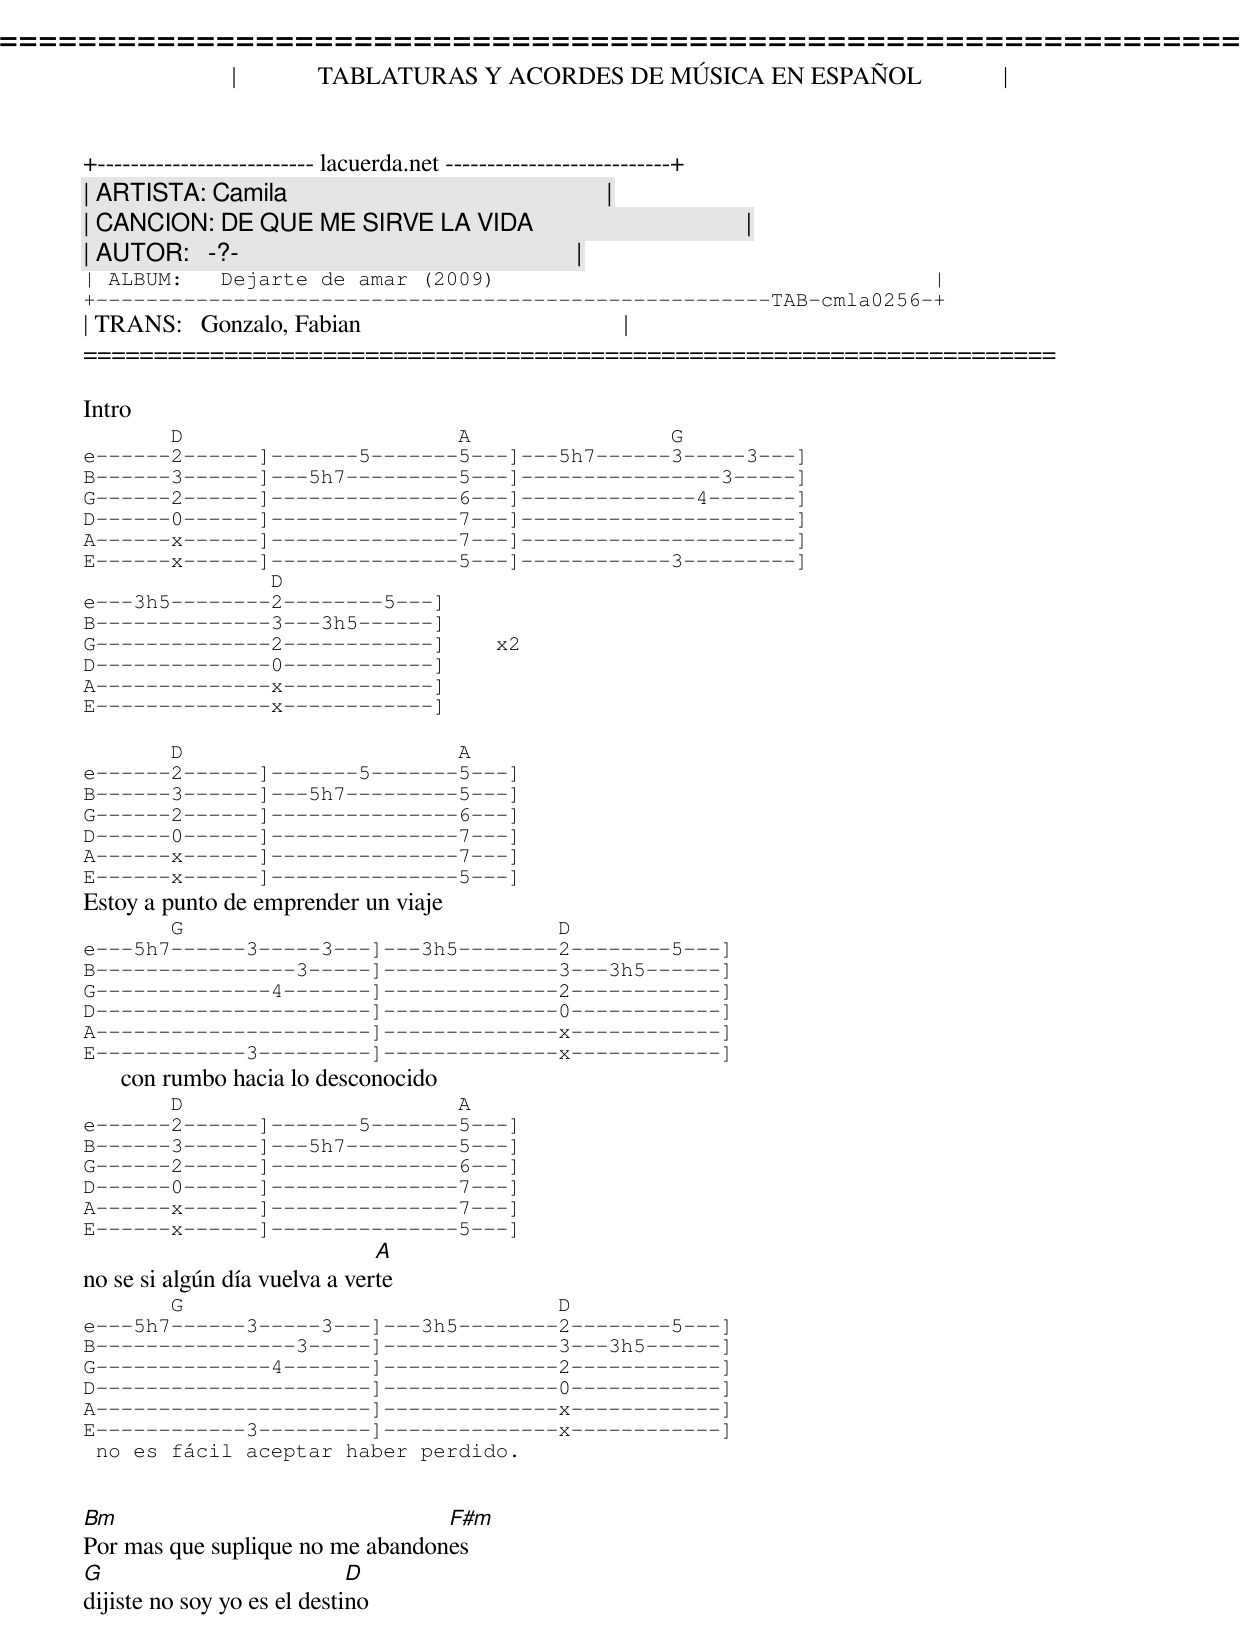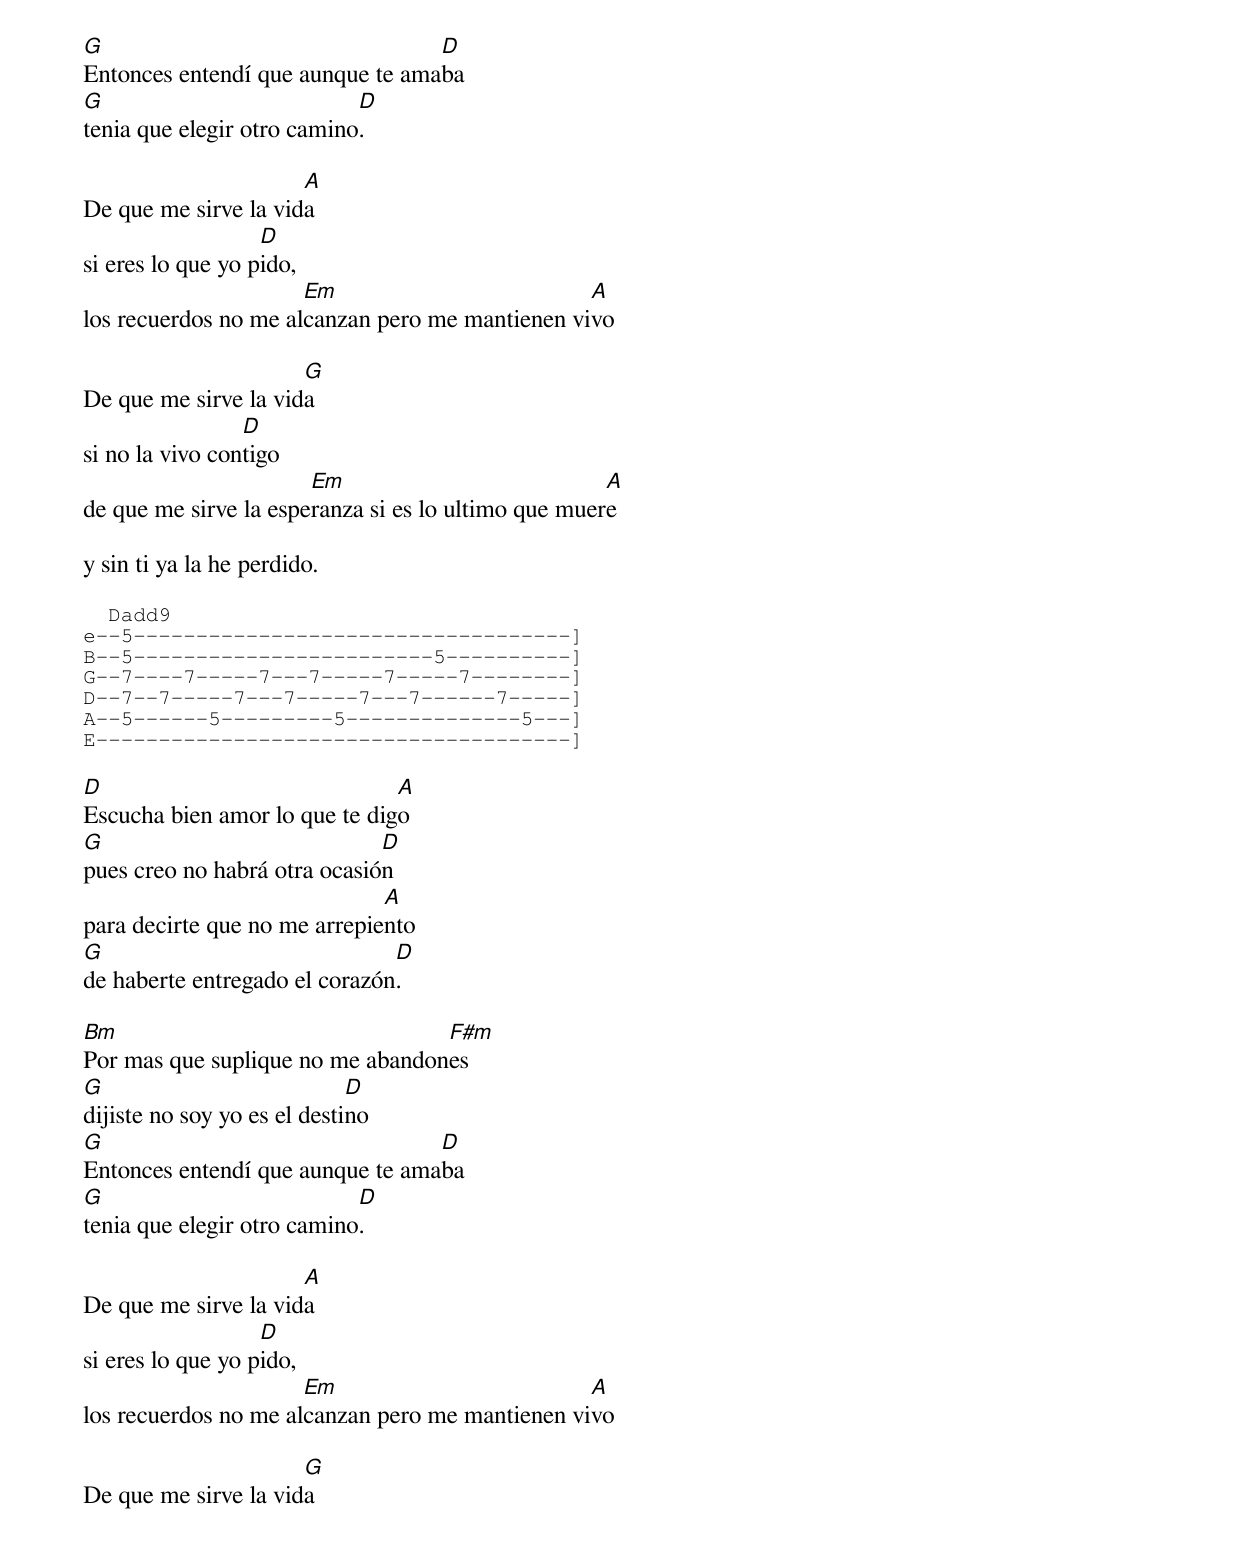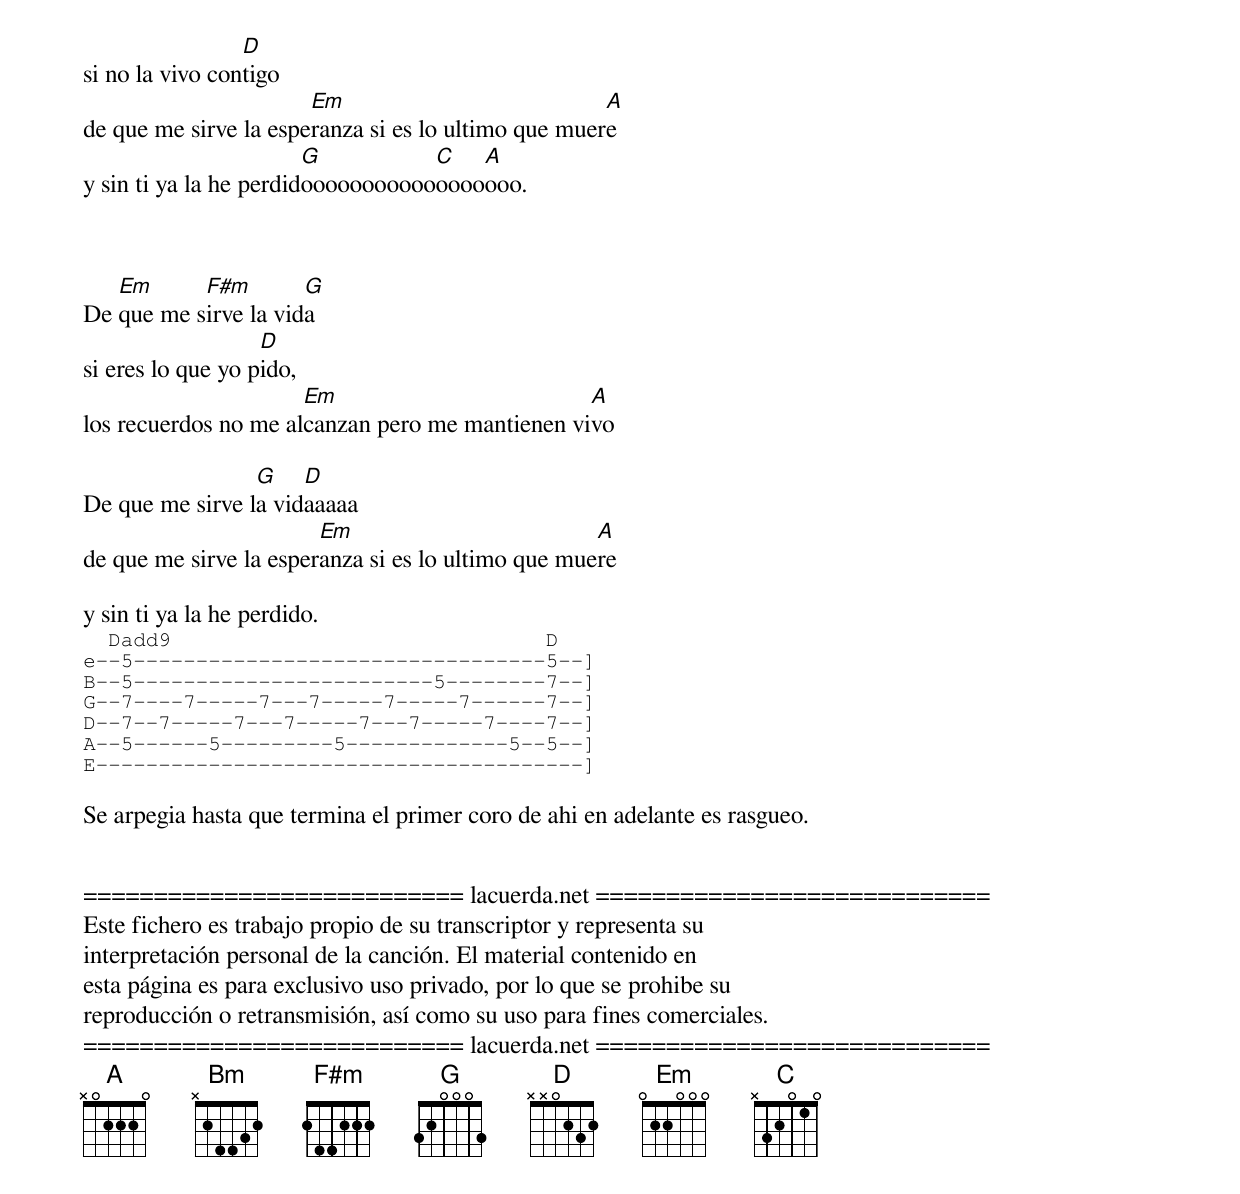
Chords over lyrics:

=====================================================================
|             TABLATURAS Y ACORDES DE MÚSICA EN ESPAÑOL             |
+-------------------------- lacuerda.net ---------------------------+
| ARTISTA: Camila                                                   |
| CANCION: DE QUE ME SIRVE LA VIDA                                  |
| AUTOR:   -?-                                                      |
| ALBUM:   Dejarte de amar (2009)                                   |
+------------------------------------------------------TAB-cmla0256-+
| TRANS:   Gonzalo, Fabian                                          |
=====================================================================

Intro
       D                      A                G
e------2------]-------5-------5---]---5h7------3-----3---]
B------3------]---5h7---------5---]----------------3-----]
G------2------]---------------6---]--------------4-------]
D------0------]---------------7---]----------------------]
A------x------]---------------7---]----------------------]
E------x------]---------------5---]------------3---------]
               D
e---3h5--------2--------5---]
B--------------3---3h5------]
G--------------2------------]    x2
D--------------0------------]
A--------------x------------]
E--------------x------------]

       D                      A
e------2------]-------5-------5---]
B------3------]---5h7---------5---]
G------2------]---------------6---]
D------0------]---------------7---]
A------x------]---------------7---]
E------x------]---------------5---]
Estoy a punto de emprender un viaje
       G                              D
e---5h7------3-----3---]---3h5--------2--------5---]
B----------------3-----]--------------3---3h5------]
G--------------4-------]--------------2------------]
D----------------------]--------------0------------]
A----------------------]--------------x------------]
E------------3---------]--------------x------------]
      con rumbo hacia lo desconocido
       D                      A
e------2------]-------5-------5---]
B------3------]---5h7---------5---]
G------2------]---------------6---]
D------0------]---------------7---]
A------x------]---------------7---]
E------x------]---------------5---]
                               A
no se si algún día vuelva a verte
       G                              D
e---5h7------3-----3---]---3h5--------2--------5---]
B----------------3-----]--------------3---3h5------]
G--------------4-------]--------------2------------]
D----------------------]--------------0------------]
A----------------------]--------------x------------]
E------------3---------]--------------x------------]
 no es fácil aceptar haber perdido.


Bm                                F#m
Por mas que suplique no me abandones
G                            D
dijiste no soy yo es el destino
G                                 D
Entonces entendí que aunque te amaba
G                           D
tenia que elegir otro camino.

                      A
De que me sirve la vida
                   D
si eres lo que yo pido,
                      Em                         A
los recuerdos no me alcanzan pero me mantienen vivo

                      G
De que me sirve la vida
                 D
si no la vivo contigo
                       Em                            A
de que me sirve la esperanza si es lo ultimo que muere

y sin ti ya la he perdido.

  Dadd9
e--5-----------------------------------]
B--5------------------------5----------]
G--7----7-----7---7-----7-----7--------]
D--7--7-----7---7-----7---7------7-----]
A--5------5---------5--------------5---]
E--------------------------------------]

D                              A
Escucha bien amor lo que te digo
G                             D
pues creo no habrá otra ocasión
                              A
para decirte que no me arrepiento
G                              D
de haberte entregado el corazón.

Bm                                F#m
Por mas que suplique no me abandones
G                            D
dijiste no soy yo es el destino
G                                 D
Entonces entendí que aunque te amaba
G                           D
tenia que elegir otro camino.

                      A
De que me sirve la vida
                   D
si eres lo que yo pido,
                      Em                         A
los recuerdos no me alcanzan pero me mantienen vivo

                      G
De que me sirve la vida
                 D
si no la vivo contigo
                       Em                            A
de que me sirve la esperanza si es lo ultimo que muere
                        G          C   A
y sin ti ya la he perdidoooooooooooooooooo.



   Em      F#m        G
De que me sirve la vida
                   D
si eres lo que yo pido,
                      Em                         A
los recuerdos no me alcanzan pero me mantienen vivo

                 G    D
De que me sirve la vidaaaaa
                        Em                          A
de que me sirve la esperanza si es lo ultimo que muere

y sin ti ya la he perdido.
  Dadd9                              D
e--5---------------------------------5--]
B--5------------------------5--------7--]
G--7----7-----7---7-----7-----7------7--]
D--7--7-----7---7-----7---7-----7----7--]
A--5------5---------5-------------5--5--]
E---------------------------------------]

Se arpegia hasta que termina el primer coro de ahi en adelante es rasgueo.


=========================== lacuerda.net ============================
Este fichero es trabajo propio de su transcriptor y representa su
interpretación personal de la canción. El material contenido en
esta página es para exclusivo uso privado, por lo que se prohibe su
reproducción o retransmisión, así como su uso para fines comerciales.
=========================== lacuerda.net ============================
